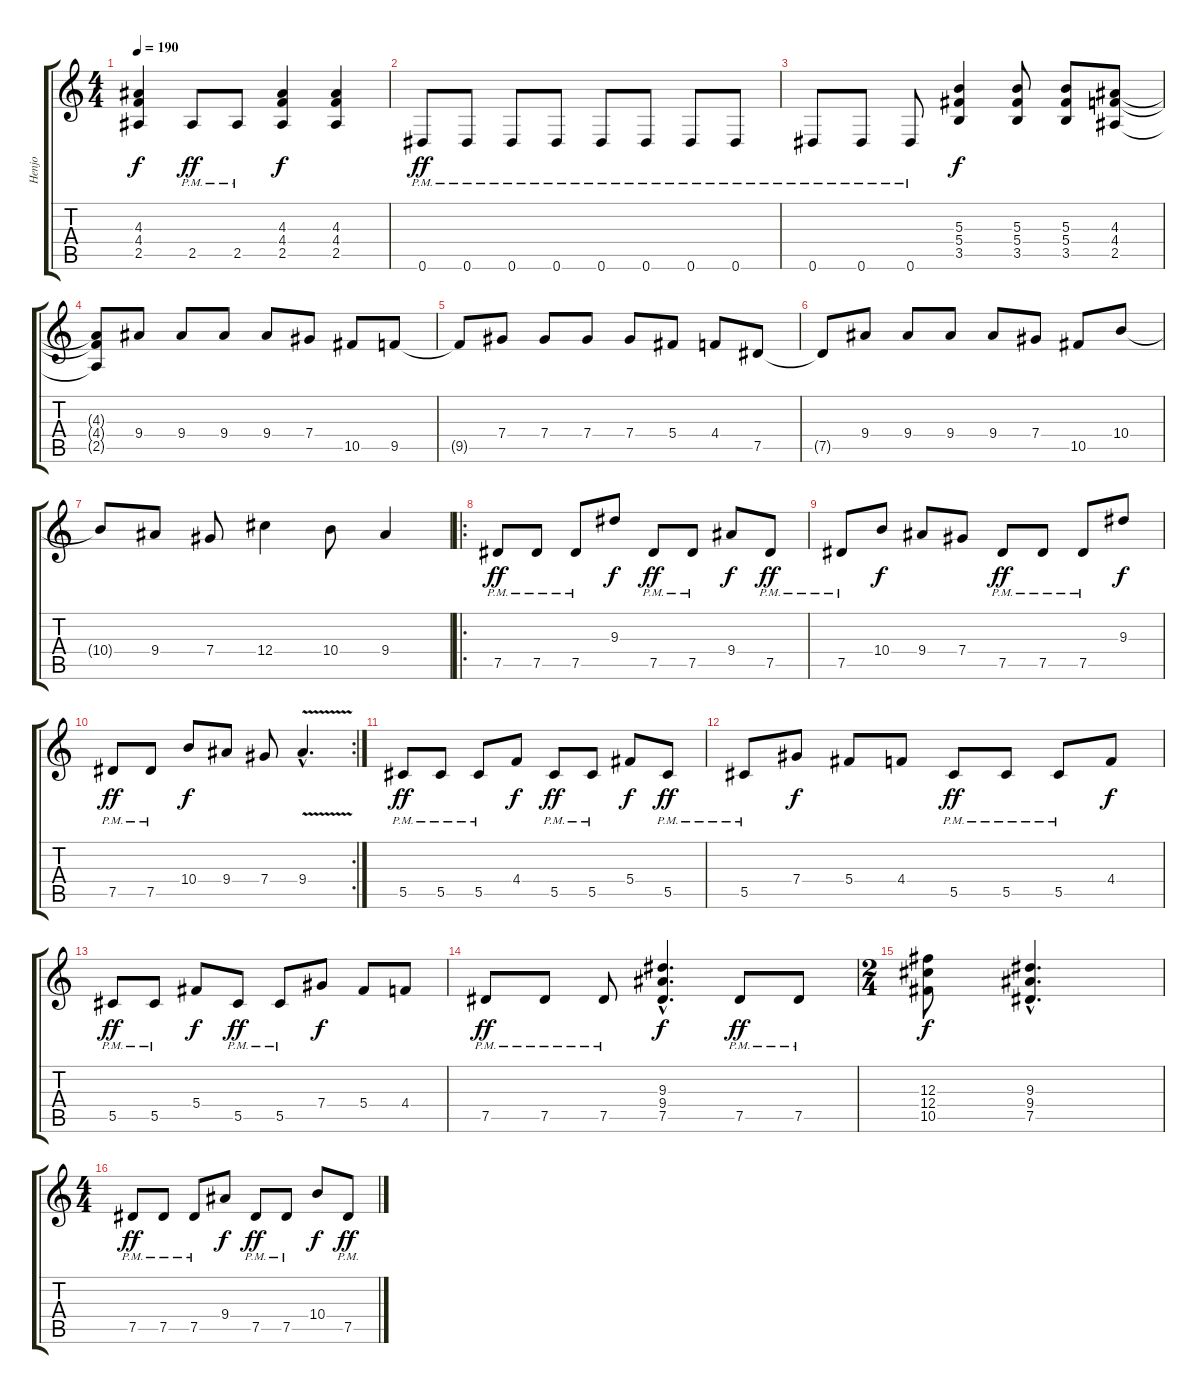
\track ("Henjo" "Henjo") {instrument distortionguitar}
\staff {score tabs}
\tuning (Eb4 Bb3 Gb3 Db3 Ab2 Eb2) {hide}
\ts (4 4)
\tempo 190
\clef g2
\ks c
(4.3{t} 4.4{t} 2.5{t}).4{dy f} 2.5{pm}.8{dy ff} 2.5{pm}.8 (4.3 4.4 2.5).4{dy f} (4.3 4.4 2.5).4 |
0.6{pm}.8{dy ff} 0.6{pm}.8 0.6{pm}.8 0.6{pm}.8 0.6{pm}.8 0.6{pm}.8 0.6{pm}.8 0.6{pm}.8 |
0.6{pm}.8 0.6{pm}.8 0.6{pm}.8 (5.3 5.4 3.5).4{dy f} (5.3 5.4 3.5).8 (5.3 5.4 3.5).8 (4.3 4.4 2.5).8 |
(4.3{t} 4.4{t} 2.5{t}).8 9.4.8 9.4.8 9.4.8 9.4.8 7.4.8 10.5.8 9.5.8 |
9.5{t}.8 7.4.8 7.4.8 7.4.8 7.4.8 5.4.8 4.4.8 7.5.8 |
7.5{t}.8 9.4.8 9.4.8 9.4.8 9.4.8 7.4.8 10.5.8 10.4.8 |
10.4{t}.8 9.4.8 7.4.8 12.4.4 10.4.8 9.4.4 |
\ro
7.5{pm}.8{dy ff} 7.5{pm}.8 7.5{pm}.8 9.3.8{dy f} 7.5{pm}.8{dy ff} 7.5{pm}.8 9.4.8{dy f} 7.5{pm}.8{dy ff} |
7.5{pm}.8 10.4.8{dy f} 9.4.8 7.4.8 7.5{pm}.8{dy ff} 7.5{pm}.8 7.5{pm}.8 9.3.8{dy f} |
\rc 2
7.5{pm}.8{dy ff} 7.5{pm}.8 10.4.8{dy f} 9.4.8 7.4.8 9.4{v hac}.4{d} |
5.5{pm}.8{dy ff} 5.5{pm}.8 5.5{pm}.8 4.4.8{dy f} 5.5{pm}.8{dy ff} 5.5{pm}.8 5.4.8{dy f} 5.5{pm}.8{dy ff} |
5.5{pm}.8 7.4.8{dy f} 5.4.8 4.4.8 5.5{pm}.8{dy ff} 5.5{pm}.8 5.5{pm}.8 4.4.8{dy f} |
5.5{pm}.8{dy ff} 5.5{pm}.8 5.4.8{dy f} 5.5{pm}.8{dy ff} 5.5{pm}.8 7.4.8{dy f} 5.4.8 4.4.8 |
7.5{pm}.8{dy ff} 7.5{pm}.8 7.5{pm}.8 (9.3{hac} 9.4{hac} 7.5{hac}).4{d dy f} 7.5{pm}.8{dy ff} 7.5{pm}.8 |
\ts (2 4)
(12.3 12.4 10.5).8{dy f} (9.3{hac} 9.4{hac} 7.5{hac}).4{d} |
\ts (4 4)
7.5{pm}.8{dy ff} 7.5{pm}.8 7.5{pm}.8 9.4.8{dy f} 7.5{pm}.8{dy ff} 7.5{pm}.8 10.4.8{dy f} 7.5{pm}.8{dy ff}
